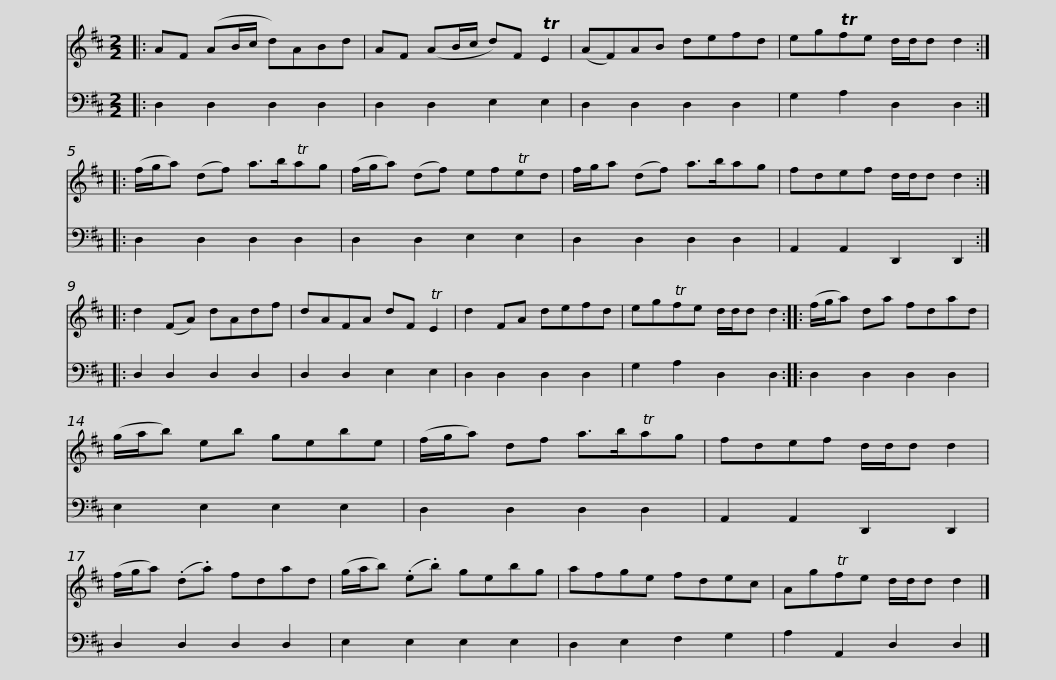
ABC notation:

X:1
%%score 1 2
L:1/8
M:2/2
I:linebreak $
K:D
V:1 treble
V:2 bass
V:1
|: AF (AB/c/ d)ABd | AF (AB/c/ d)F TE2 | (AF)AB defd | egTfe d/d/d d2 ::$ (f/g/a) (df) a>bTag | %5
 (f/g/a) (df) efTed | f/g/a (df) a>bag | fdef d/d/d d2 ::$ d2 (FA) dAdf | dAFA dF TE2 | %10
 d2 FA defd | egTfe d/d/d d2 :: (f/g/a) da fdad |$ (g/a/b) eb gebe | (f/g/a) df a>bTag | %15
 fdef d/d/d d2 | (f/g/a) (.d.a) fdad |$ (g/a/b) (.e.b) gebg | afge fdec | AgTfe d/d/d d2 |] %20
V:2
|: D,2 D,2 D,2 D,2 | D,2 D,2 E,2 E,2 | D,2 D,2 D,2 D,2 | G,2 A,2 D,2 D,2 ::$ D,2 D,2 D,2 D,2 | %5
 D,2 D,2 E,2 E,2 | D,2 D,2 D,2 D,2 | A,,2 A,,2 D,,2 D,,2 ::$ D,2 D,2 D,2 D,2 | D,2 D,2 E,2 E,2 | %10
 D,2 D,2 D,2 D,2 | G,2 A,2 D,2 D,2 :: D,2 D,2 D,2 D,2 |$ E,2 E,2 E,2 E,2 | D,2 D,2 D,2 D,2 | %15
 A,,2 A,,2 D,,2 D,,2 | D,2 D,2 D,2 D,2 |$ E,2 E,2 E,2 E,2 | D,2 E,2 F,2 G,2 | A,2 A,,2 D,2 D,2 |] %20
